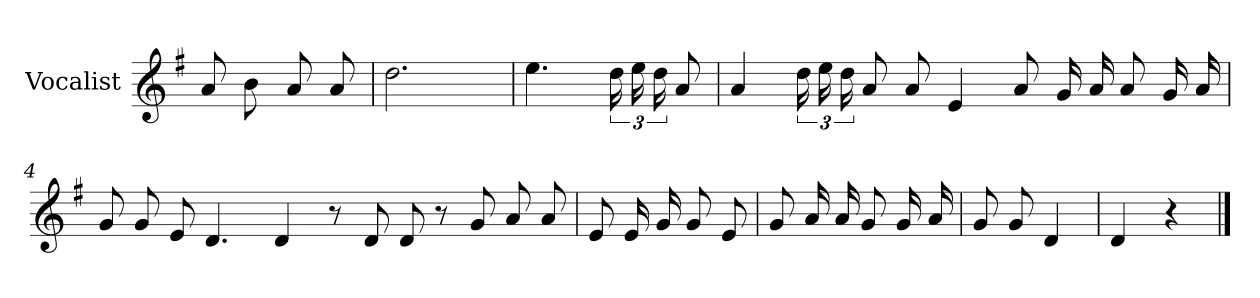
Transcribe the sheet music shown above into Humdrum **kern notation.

**kern
*part1
*staff1
*I"Vocalist
*k[f#]
*G:
=
8a
8b
8a
8a
=1
2.dd
=2
4.ee
24dd
24ee
24dd
8a
=3
4a
24dd
24ee
24dd
8a
8a
4e
8a
16g
16a
8a
16g
16a
=4
8g
8g
8e
4.d
4d
8r
8d
8d
8r
8g
8a
8a
=5
8e
16e
16g
8g
8e
=6
8g
16a
16a
8g
16g
16a
=7
8g
8g
4d
=8
4d
4r
==
*-
